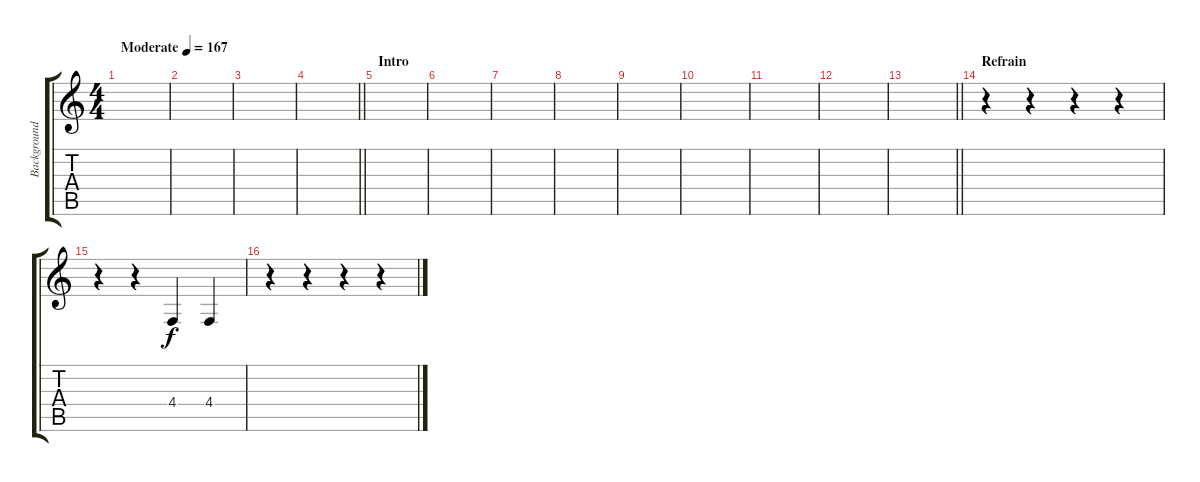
\track ("Background Vocals" "Background") {instrument oboe}
\staff {score tabs}
\tuning (Eb4 Bb3 Gb3 Db3 Ab2 Eb2) {hide}
\ts (4 4)
\tempo (167 "Moderate")
\clef g2
\ks c
|
|
|
\barLineRight lightlight
|
\section ("" "Intro")
|
|
|
|
|
|
|
|
\barLineRight lightlight
|
\section ("" "Refrain")
r.4 r.4 r.4 r.4 |
r.4 r.4 4.4.4 4.4.4 |
r.4 r.4 r.4 r.4
